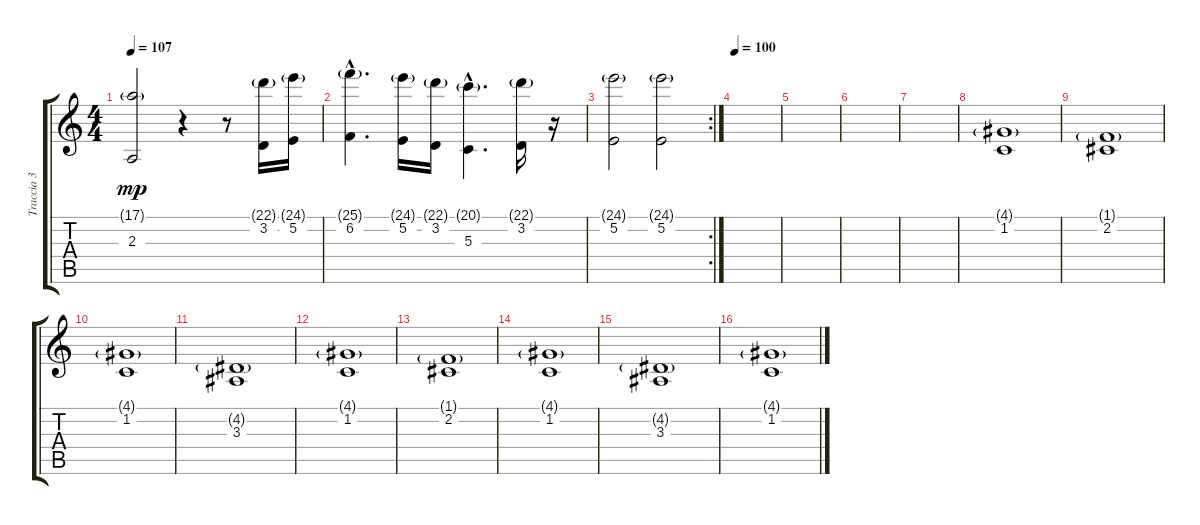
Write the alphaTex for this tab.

\track ("Traccia 3" "Traccia 3") {instrument flute}
\staff {score tabs}
\tuning (E4 B3 G3 D3 A2 E2) {hide}
\ts (4 4)
\tempo 107
\clef g2
\ks c
(17.1{g} 2.3).2{dy mp} r.4 r.8 (22.1{g} 3.2).16 (24.1{g} 5.2).16 |
(25.1{g hac} 6.2{hac}).4{d} (24.1{g} 5.2).16 (22.1{g} 3.2).16 (20.1{g hac} 5.3{hac}).4{d} (22.1{g} 3.2).16 r.16 |
\rc 2
(24.1{g} 5.2).2 (24.1{g} 5.2).2 |
\tempo 100
|
|
|
|
(4.1{g} 1.2).1{volume 9 instrument choiraahs} |
(1.1{g} 2.2).1 |
(4.1{g} 1.2).1 |
(4.2{g} 3.3).1 |
(4.1{g} 1.2).1 |
(1.1{g} 2.2).1 |
(4.1{g} 1.2).1 |
(4.2{g} 3.3).1 |
(4.1{g} 1.2).1{volume 11 instrument choiraahs}
